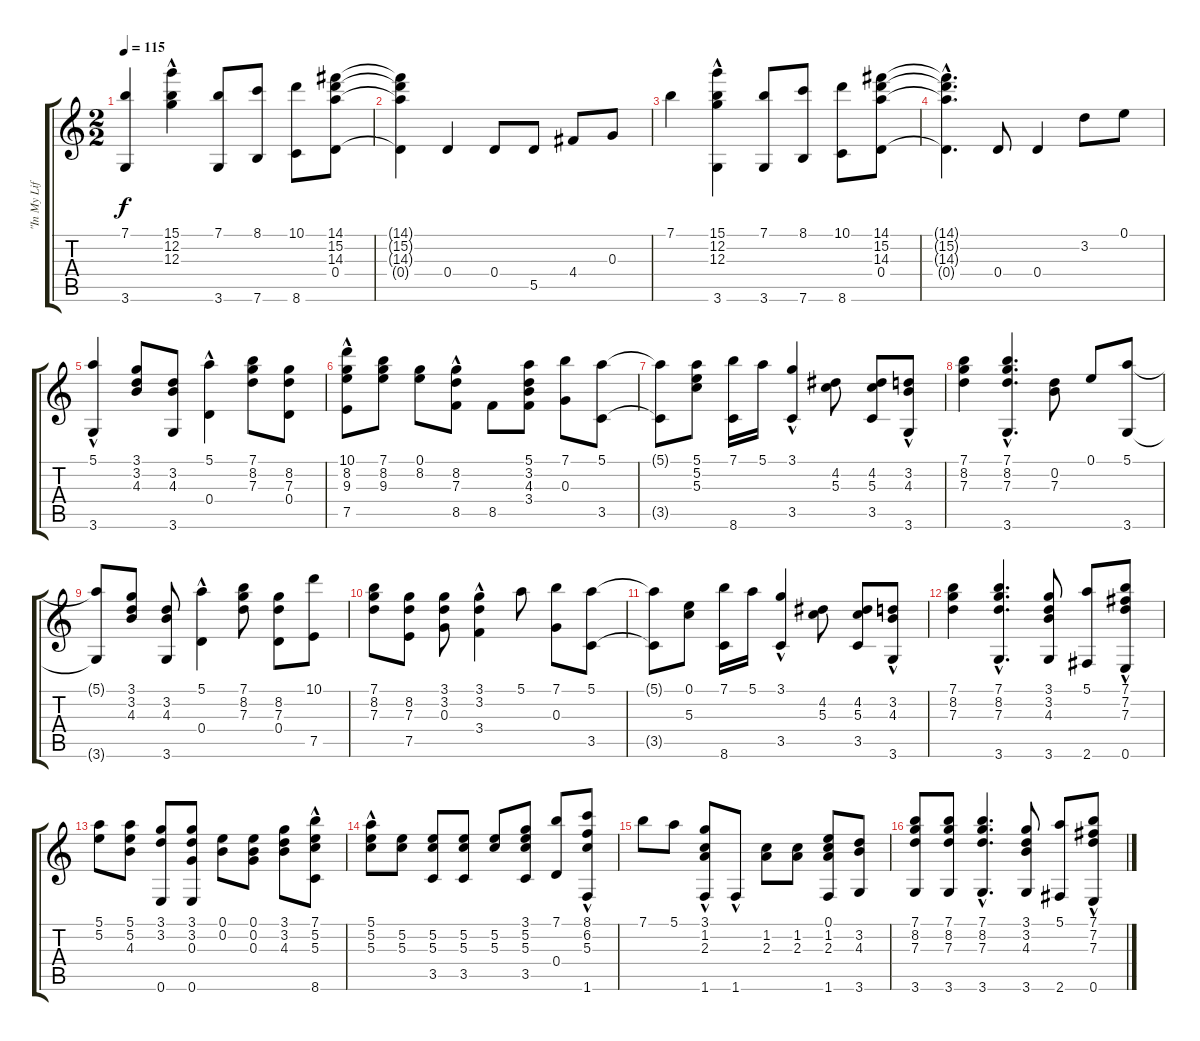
\track ("\"In My Life\" by The Beatles" "\"In My Lif") {instrument electricguitarjazz}
\staff {score tabs}
\tuning (E4 B3 G3 D3 A2 E2) {hide}
\ts (2 2)
\tempo 115
\clef g2
\ks c
(7.1 3.6).4{dy f instrument electricguitarjazz} (15.1 12.2 12.3{hac}).4 (7.1 3.6).8 (8.1 7.6).8 (10.1 8.6).8 (14.1 15.2 14.3 0.4).8 |
(14.1{t} 15.2{t} 14.3{t} 0.4{t}).4 0.4.4 0.4.8 5.5.8 4.4.8 0.3.8 |
7.1.4 (15.1 12.2 12.3{hac} 3.6).4 (7.1 3.6).8 (8.1 7.6).8 (10.1 8.6).8 (14.1 15.2 14.3 0.4).8 |
(14.1{t} 15.2{t} 14.3{t} 0.4{hac t}).4{d} 0.4.8 0.4.4 3.2.8 0.1.8 |
(5.1 3.6{hac}).4 (3.1 3.2 4.3).8 (3.2 4.3 3.6).8 (5.1 0.4{hac}).4 (7.1 8.2 7.3).8 (8.2 7.3 0.4).8 |
(10.1 8.2 9.3 7.5{hac}).8 (7.1 8.2 9.3).8 (0.1 8.2).8 (8.2{hac} 7.3 8.5).8 8.5.8 (5.1 3.2 4.3 3.4).8 (7.1 0.3).8 (5.1 3.5).8 |
(5.1{t} 3.5{t}).8 (5.1 5.2 5.3).8 (7.1 8.6).16 5.1.16 (3.1{hac} 3.5{hac}).4 (4.2 5.3).8 (4.2 5.3 3.5).8 (3.2 4.3 3.6{hac}).8 |
(7.1 8.2 7.3).4 (7.1{hac} 8.2{hac} 7.3{hac} 3.6{hac}).4{d} (0.2 7.3).8 0.1.8 (5.1 3.6).8 |
(5.1{t} 3.6{t}).8 (3.1 3.2 4.3).8 (3.2 4.3 3.6).8 (5.1 0.4{hac}).4 (7.1 8.2 7.3).8 (8.2 7.3 0.4).8 (10.1 7.5).8 |
(7.1 8.2 7.3).8 (8.2 7.3 7.5).8 (3.1 3.2 0.3).8 (3.1 3.2 3.4{hac}).4 5.1.8 (7.1 0.3).8 (5.1 3.5).8 |
(5.1{t} 3.5{t}).8 (0.1 5.3).8 (7.1 8.6).16 5.1.16 (3.1{hac} 3.5{hac}).4 (4.2 5.3).8 (4.2 5.3 3.5).8 (3.2 4.3 3.6{hac}).8 |
(7.1 8.2 7.3).4 (7.1{hac} 8.2{hac} 7.3{hac} 3.6{hac}).4{d} (3.1 3.2 4.3 3.6).8 (5.1 2.6).8 (7.1 7.2 7.3 0.6{hac}).8 |
(5.1 5.2).8 (5.1 5.2 4.3).8 (3.1 3.2 0.6).8 (3.1 3.2 0.3 0.6).8 (0.1 0.2).8 (0.1 0.2 0.3).8 (3.1 3.2 4.3).8 (7.1 5.2 5.3 8.6{hac}).8 |
(5.1{hac} 5.2 5.3).8 (5.2 5.3).8 (5.2 5.3 3.5).8 (5.2 5.3 3.5).8 (5.2 5.3).8 (3.1 5.2 5.3 3.5).8 (7.1 0.4).8 (8.1 6.2{hac} 5.3{hac} 1.6{hac}).8 |
7.1.8 5.1.8 (3.1{hac} 1.2 2.3 1.6).8 1.6{hac}.8 (1.2 2.3).8 (1.2 2.3).8 (0.1 1.2 2.3 1.6).8 (3.2 4.3 3.6).8 |
(7.1 8.2 7.3 3.6).8 (7.1 8.2 7.3 3.6).8 (7.1{hac} 8.2{hac} 7.3{hac} 3.6).4{d} (3.1 3.2 4.3 3.6).8 (5.1 2.6).8 (7.1 7.2 7.3 0.6{hac}).8
